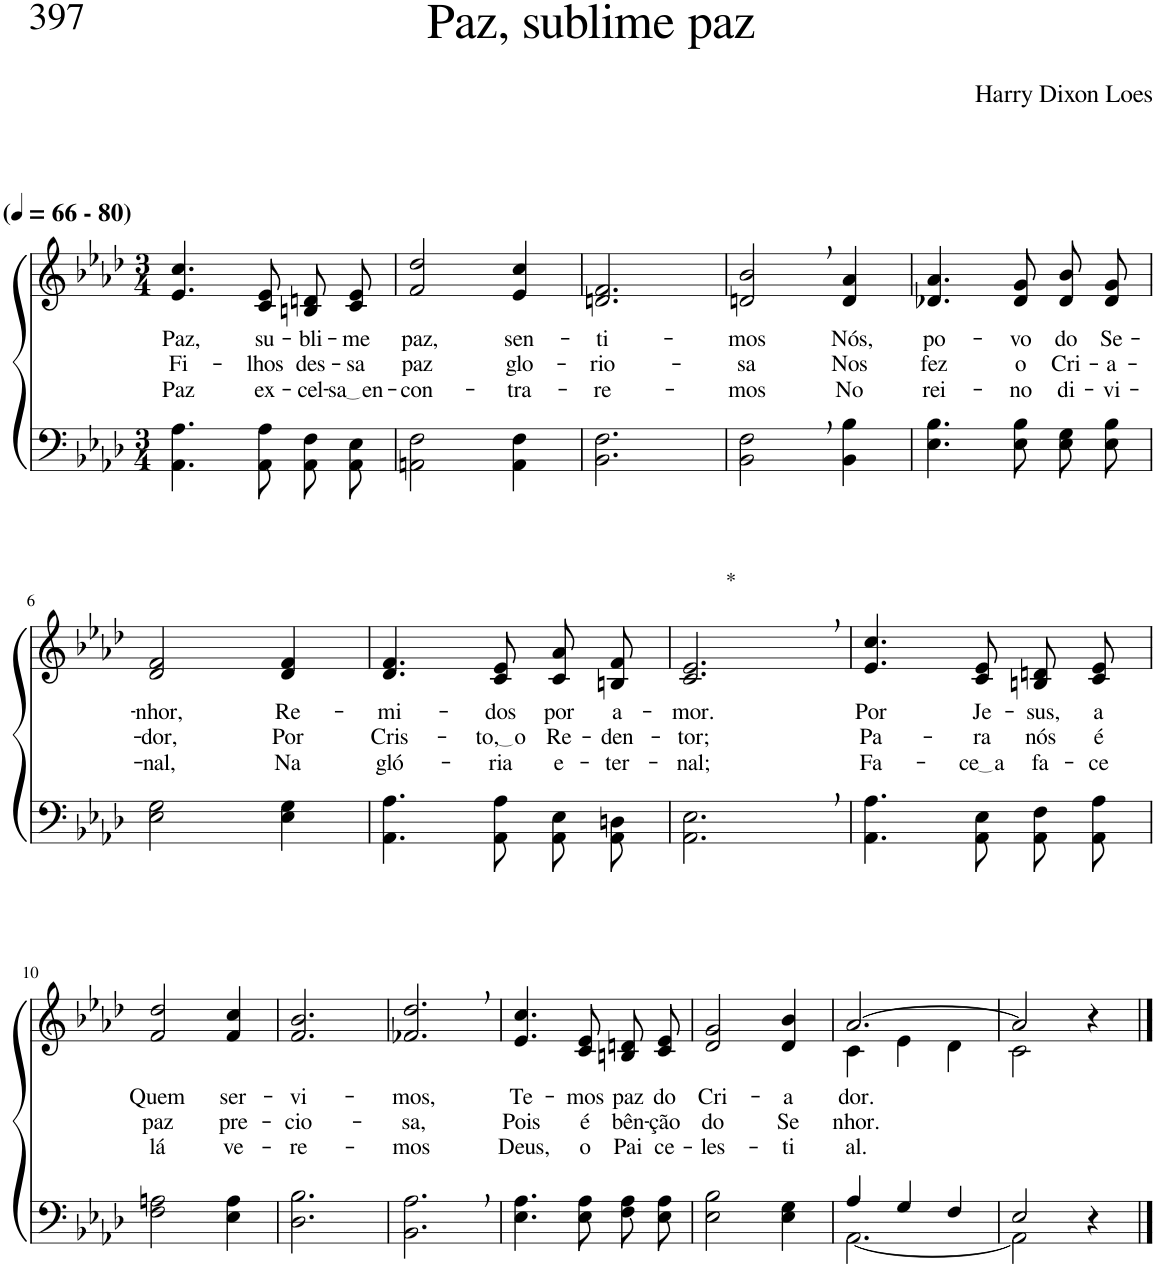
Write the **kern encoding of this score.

**kern	**kern	**text	**text	**text
*part2	*part1	*part1	*part1	*part1
*staff2	*staff1	*staff1	*staff1	*staff1
*I"Parte III e IV	*I"Parte I e II	*	*	*
*clefF4	*clefG2	*	*	*
*k[b-e-a-d-]	*k[b-e-a-d-]	*	*	*
*M3/4	*M3/4	*	*	*
*MM66	*MM66	*	*	*
=1	=1	=1	=1	=1
!	!LO:TX:a:B:t=(	!	!	!
!	!LO:TX:a:B:t=- 80)	!	!	!
!	!	!LO:LY:b	!LO:LY:b	!LO:LY:b
4.AA-\ 4.A-\	4.e-/ 4.cc/	Paz,	Fi-	Paz
!	!	!LO:LY:b	!LO:LY:b	!LO:LY:b
8AA-\ 8A-\	8c/ 8e-/	su-	-lhos	ex-
!	!	!LO:LY:b	!LO:LY:b	!LO:LY:b
8AA-/ 8F/L	8Bn/ 8dn/L	-bli-	des-	-cel-
!	!	!LO:LY:b	!LO:LY:b	!LO:LY:b
8AA-/ 8E-/J	8c/ 8e-/J	-me	-sa	sa en
=2	=2	=2	=2	=2
!	!	!LO:LY:b	!LO:LY:b	!LO:LY:b
2AAn\ 2F\	2f/ 2dd-/	paz,	paz	-con-
!	!	!LO:LY:b	!LO:LY:b	!LO:LY:b
4AA\ 4F\	4e-/ 4cc/	sen-	glo-	-tra-
=3	=3	=3	=3	=3
!	!	!LO:LY:b	!LO:LY:b	!LO:LY:b
2.BB-\ 2.F\	2.dn/ 2.f/	-ti-	-rio-	-re-
=4	=4	=4	=4	=4
!	!	!LO:LY:b	!LO:LY:b	!LO:LY:b
2BB-\, 2F\,	2dn/, 2b-/,	-mos	-sa	-mos
!	!	!LO:LY:b	!LO:LY:b	!LO:LY:b
4BB-\ 4B-\	4d/ 4a-/	Nós,	Nos	No
=5	=5	=5	=5	=5
!	!	!LO:LY:b	!LO:LY:b	!LO:LY:b
4.E-\ 4.B-\	4.d-X/ 4.a-/	po-	fez	rei-
!	!	!LO:LY:b	!LO:LY:b	!LO:LY:b
8E-\ 8B-\	8d-/ 8g/	-vo	o	-no
!	!	!LO:LY:b	!LO:LY:b	!LO:LY:b
8E-\ 8G\L	8d-/ 8b-/L	do	Cri-	di-
!	!	!LO:LY:b	!LO:LY:b	!LO:LY:b
8E-\ 8B-\J	8d-/ 8g/J	Se-	-a-	-vi-
!!LO:LB:g=z
=6	=6	=6	=6	=6
!	!	!LO:LY:b	!LO:LY:b	!LO:LY:b
2E-\ 2G\	2d-/ 2f/	-nhor,	-dor,	-nal,
!	!	!LO:LY:b	!LO:LY:b	!LO:LY:b
4E-\ 4G\	4d-/ 4f/	Re-	Por	Na
=7	=7	=7	=7	=7
!	!	!LO:LY:b	!LO:LY:b	!LO:LY:b
4.AA-\ 4.A-\	4.d-/ 4.f/	-mi-	Cris-	gló-
!	!	!LO:LY:b	!LO:LY:b	!LO:LY:b
8AA-\ 8A-\	8c/ 8e-/	-dos	to, o	-ria
!	!	!LO:LY:b	!LO:LY:b	!LO:LY:b
8AA-/ 8E-/L	8c/ 8a-/L	por	Re-	e-
!	!	!LO:LY:b	!LO:LY:b	!LO:LY:b
8AA-/ 8Dn/J	8Bn/ 8f/J	a-	-den-	-ter-
=8	=8	=8	=8	=8
!	!LO:TX:a:t=*	!	!	!
!	!	!LO:LY:b	!LO:LY:b	!LO:LY:b
2.AA-\, 2.E-\,	2.c/, 2.e-/,	-mor.	-tor;	-nal;
=9	=9	=9	=9	=9
!	!	!LO:LY:b	!LO:LY:b	!LO:LY:b
4.AA-\ 4.A-\	4.e-/ 4.cc/	Por	Pa-	Fa-
!	!	!LO:LY:b	!LO:LY:b	!LO:LY:b
8AA-\ 8E-\	8c/ 8e-/	Je-	-ra	ce a
!	!	!LO:LY:b	!LO:LY:b	!LO:LY:b
8AA-\ 8F\L	8Bn/ 8dn/L	-sus,	nós	fa-
!	!	!LO:LY:b	!LO:LY:b	!LO:LY:b
8AA-\ 8A-\J	8c/ 8e-/J	a	é	-ce
!!LO:LB:g=z
=10	=10	=10	=10	=10
!	!	!LO:LY:b	!LO:LY:b	!LO:LY:b
2F\ 2An\	2f/ 2dd-/	Quem	paz	lá
!	!	!LO:LY:b	!LO:LY:b	!LO:LY:b
4E-\ 4A\	4f/ 4cc/	ser-	pre-	ve-
=11	=11	=11	=11	=11
!	!	!LO:LY:b	!LO:LY:b	!LO:LY:b
2.D-\ 2.B-\	2.f/ 2.b-/	-vi-	-cio-	-re-
=12	=12	=12	=12	=12
!	!	!LO:LY:b	!LO:LY:b	!LO:LY:b
2.BB-\, 2.A-\,	2.f-X/, 2.dd-/,	-mos,	-sa,	-mos
=13	=13	=13	=13	=13
!	!	!LO:LY:b	!LO:LY:b	!LO:LY:b
4.E-\ 4.A-\	4.e-/ 4.cc/	Te-	Pois	Deus,
!	!	!LO:LY:b	!LO:LY:b	!LO:LY:b
8E-\ 8A-\	8c/ 8e-/	-mos	é	o
!	!	!LO:LY:b	!LO:LY:b	!LO:LY:b
8F\ 8A-\L	8Bn/ 8dn/L	paz	bên-	Pai
!	!	!LO:LY:b	!LO:LY:b	!LO:LY:b
8E-\ 8A-\J	8c/ 8e-/J	do	-ção	ce-
=14	=14	=14	=14	=14
!	!	!LO:LY:b	!LO:LY:b	!LO:LY:b
2E-\ 2B-\	2d-/ 2g/	Cri-	do	-les-
!	!	!LO:LY:b	!LO:LY:b	!LO:LY:b
4E-\ 4G\	4d-/ 4b-/	-a-	Se-	-ti-
=15	=15	=15	=15	=15
*^	*^	*	*	*
!	!	!	!	!LO:LY:b	!LO:LY:b	!LO:LY:b
4A-/	[2.AA-\	[2.a-/	4c\	-dor.	-nhor.	-al.
4G/	.	.	4e-\	.	.	.
4F/	.	.	4d-\	.	.	.
=16	=16	=16	=16	=16	=16	=16
2E-/	2AA-\]	2a-/]	2c\	.	.	.
4r	4ryy	4r	4ryy	.	.	.
*v	*v	*	*	*	*	*
*	*v	*v	*	*	*
==	==	==	==	==
*-	*-	*-	*-	*-
